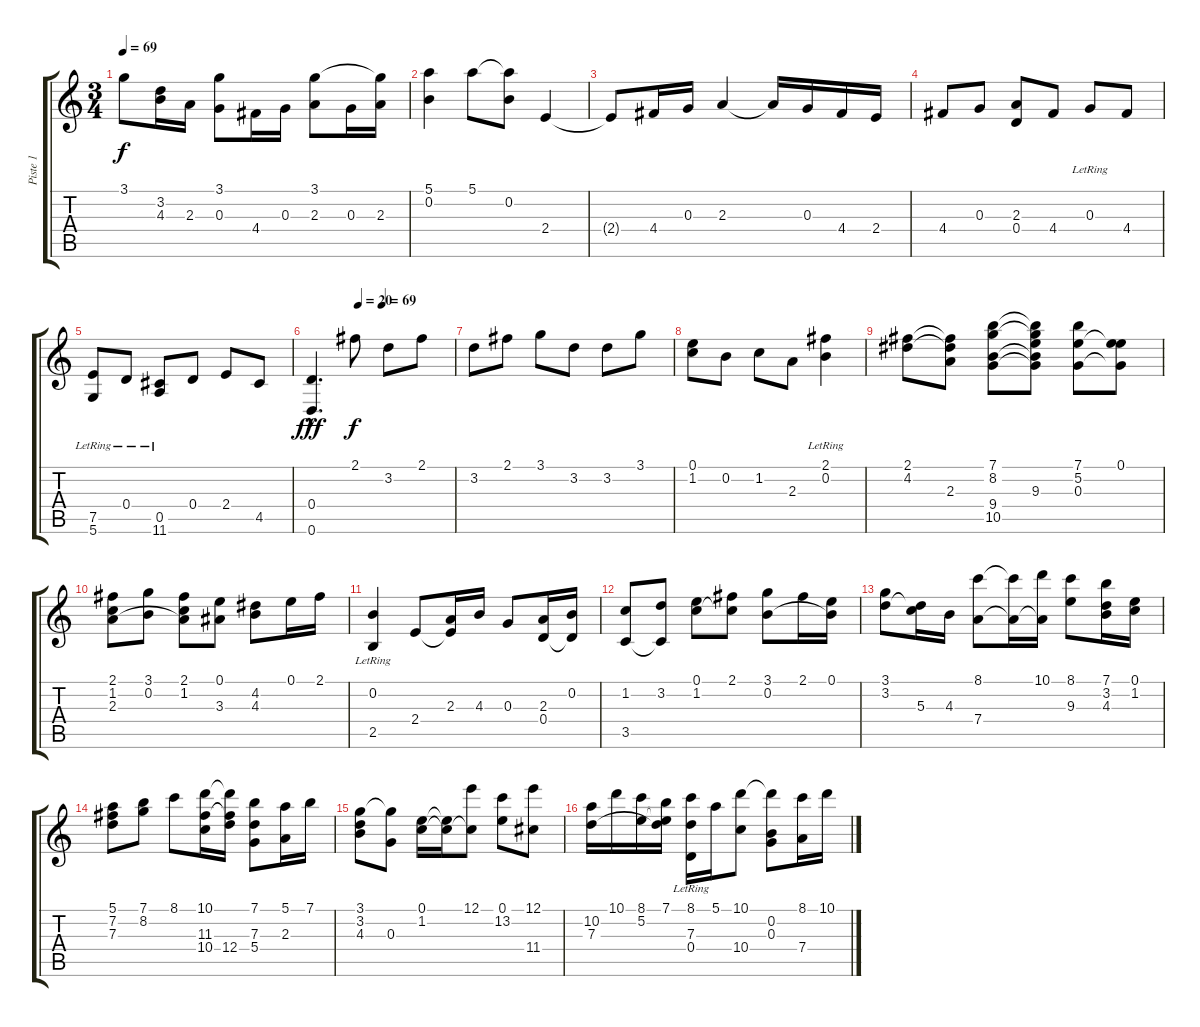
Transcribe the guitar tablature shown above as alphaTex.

\track ("Piste 1" "Piste 1") {instrument acousticguitarnylon}
\staff {score tabs}
\tuning (E4 B3 G3 D3 A2 D2) {hide}
\ts (3 4)
\tempo 69
\clef g2
\ks c
3.1.8{dy f} (3.2 4.3).16 2.3.16 (3.1 0.3).8 4.4.16 0.3.16 (3.1 2.3).8 0.3.16 (3.1{t} 2.3).16 |
(5.1 0.2).4 5.1.8 (5.1{t} 0.2).8 2.4.4 |
2.4{t}.8 4.4.16 0.3.16 2.3.4 2.3{t}.16 0.3.16 4.4.16 2.4.16 |
4.4.8 0.3.8 (2.3 0.4).8 4.4.8 0.3{lr}.8 4.4.8 |
(7.5 5.6{lr}).8 0.4{lr}.8 (0.5{lr} 11.6{lr}).8 0.4.8 2.4.8 4.5.8 |
\tempo (69 0.5)
\tempo (20 0.3333333333333333)
(0.4{hac} 0.6{hac}).4{d dy fff} 2.1.8{dy f} 3.2.8 2.1.8 |
3.2.8 2.1.8 3.1.8 3.2.8 3.2.8 3.1.8 |
(0.1 1.2).8 0.2.8 1.2.8 2.3.8 (2.1 0.2{lr}).4 |
(2.1 4.2).8 (2.1{t} 4.2{t} 2.3).8 (7.1 8.2 9.4 10.5).8 (7.1{t} 8.2{t} 9.3 9.4{t} 10.5{t}).8 (7.1 5.2 0.3).8 (0.1 5.2{t} 0.3{t}).8 |
(2.1 1.2 2.3).8 (3.1 0.2).8 (2.1 1.2 2.3{t}).8 (0.1 3.3).8 (4.2 4.3).8 0.1.16 2.1.16 |
(0.2{lr} 2.5{lr}).4 2.4.8 (2.3 2.4{t}).16 4.3.16 0.3.8 (2.3 0.4).16 (0.2 0.4{t}).16 |
(1.2 3.5).8 (3.2 3.5{t}).8 (0.1 1.2).8 (2.1 1.2{t}).8 (3.1 0.2).8 2.1.16 (0.1 0.2{t}).16 |
(3.1 3.2).8 (3.2{t} 5.3).16 4.3.16 (8.1 7.4).8 (8.1{t} 7.4{t}).16 (10.1 7.4{t}).16 (8.1 9.3).8 (7.1 3.2 4.3).16 (0.1 1.2).16 |
(5.1 7.2 7.3).8 (7.1 8.2).8 8.1.8 (10.1 11.3 10.4).16 (10.1{t} 11.3{t} 12.4).16 (7.1 7.3 5.4).8 (5.1 2.3).16 7.1.16 |
(3.1 3.2 4.3).8 (3.1{t} 0.3).8 (0.1 1.2).16 (0.1{t} 1.2{t}).16 (12.1 1.2{t}).8 (0.1 13.2).8 (12.1 11.4).8 |
(10.2 7.3).16 10.1.16 (8.1 5.2).16 (7.1 5.2{t} 7.3{t}).16 (8.1 7.3 0.4{lr}).16 5.1.16 (10.1 10.4).8 (10.1{t} 0.2 0.3).8 (8.1 7.4).16 10.1.16
